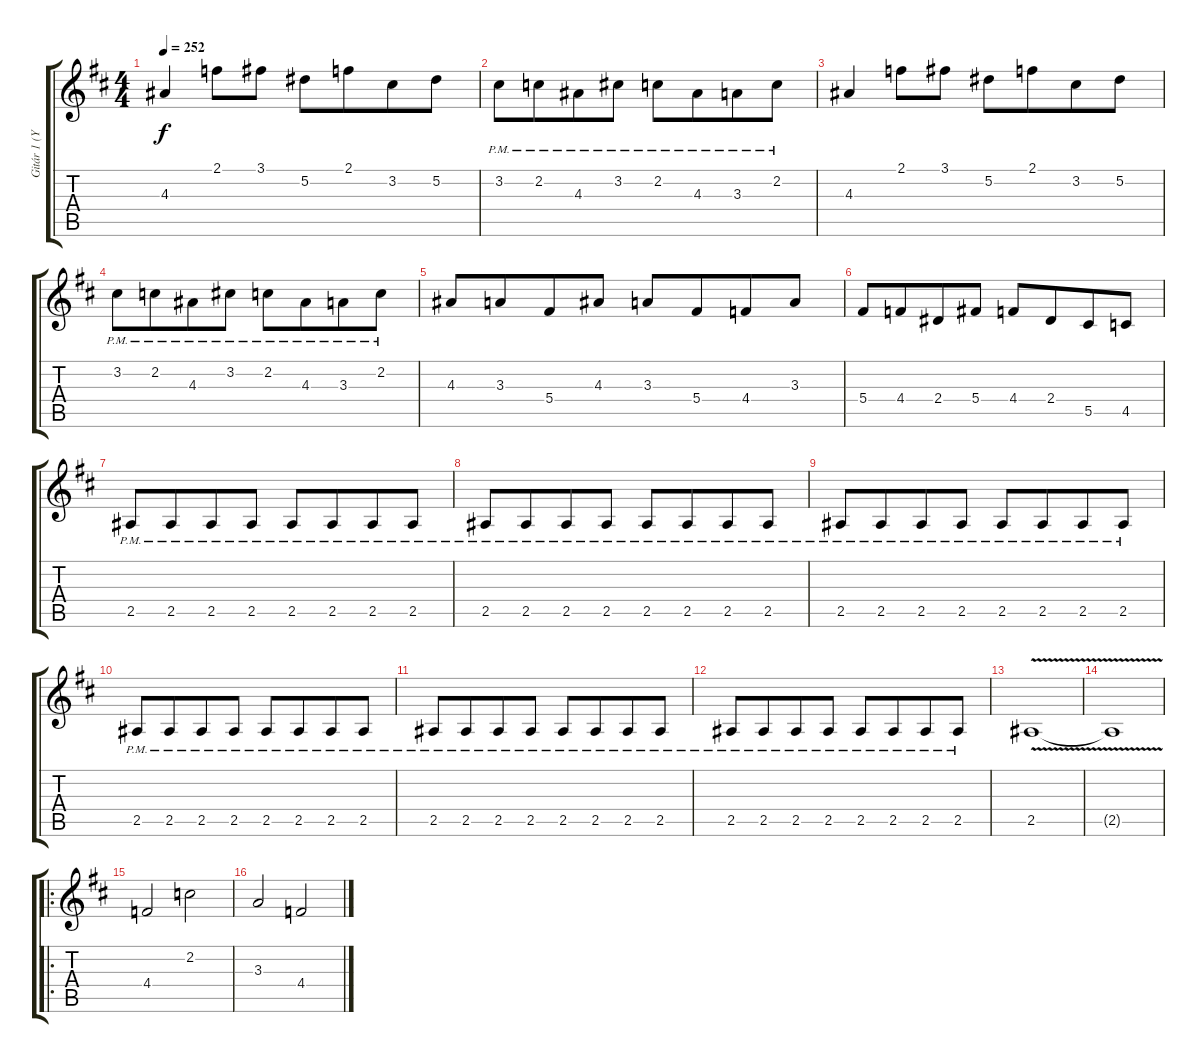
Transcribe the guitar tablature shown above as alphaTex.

\track ("Gitár 1 (Yngwie Malmsteen)" "Gitár 1 (Y") {instrument distortionguitar}
\staff {score tabs}
\tuning (Eb4 Bb3 Gb3 Db3 Ab2 Eb2) {hide}
\ts (4 4)
\tempo 252
\clef g2
\ks d
4.3.4{dy f} 2.1.8 3.1.8 5.2.8 2.1.8{beam merge} 3.2.8 5.2.8 |
3.2{pm}.8 2.2{pm}.8{beam merge} 4.3{pm}.8 3.2{pm}.8 2.2{pm}.8 4.3{pm}.8{beam merge} 3.3{pm}.8 2.2{pm}.8 |
4.3.4 2.1.8 3.1.8 5.2.8 2.1.8{beam merge} 3.2.8 5.2.8 |
3.2{pm}.8 2.2{pm}.8{beam merge} 4.3{pm}.8 3.2{pm}.8 2.2{pm}.8 4.3{pm}.8{beam merge} 3.3{pm}.8 2.2{pm}.8 |
4.3.8 3.3.8{beam merge} 5.4.8 4.3.8 3.3.8 5.4.8{beam merge} 4.4.8 3.3.8 |
5.4.8 4.4.8{beam merge} 2.4.8 5.4.8 4.4.8 2.4.8{beam merge} 5.5.8 4.5.8 |
2.5{pm}.8{volume 12} 2.5{pm}.8{beam merge} 2.5{pm}.8 2.5{pm}.8 2.5{pm}.8 2.5{pm}.8{beam merge} 2.5{pm}.8 2.5{pm}.8 |
2.5{pm}.8 2.5{pm}.8{beam merge} 2.5{pm}.8 2.5{pm}.8 2.5{pm}.8 2.5{pm}.8{beam merge} 2.5{pm}.8 2.5{pm}.8 |
2.5{pm}.8 2.5{pm}.8{beam merge} 2.5{pm}.8 2.5{pm}.8 2.5{pm}.8 2.5{pm}.8{beam merge} 2.5{pm}.8 2.5{pm}.8 |
2.5{pm}.8 2.5{pm}.8{beam merge} 2.5{pm}.8 2.5{pm}.8 2.5{pm}.8 2.5{pm}.8{beam merge} 2.5{pm}.8 2.5{pm}.8 |
2.5{pm}.8 2.5{pm}.8{beam merge} 2.5{pm}.8 2.5{pm}.8 2.5{pm}.8 2.5{pm}.8{beam merge} 2.5{pm}.8 2.5{pm}.8 |
2.5{pm}.8 2.5{pm}.8{beam merge} 2.5{pm}.8 2.5{pm}.8 2.5{pm}.8 2.5{pm}.8{beam merge} 2.5{pm}.8 2.5{pm}.8 |
2.5{v}.1 |
2.5{t}.1 |
\ro
4.4.2{volume 10} 2.2.2 |
3.3.2 4.4.2
